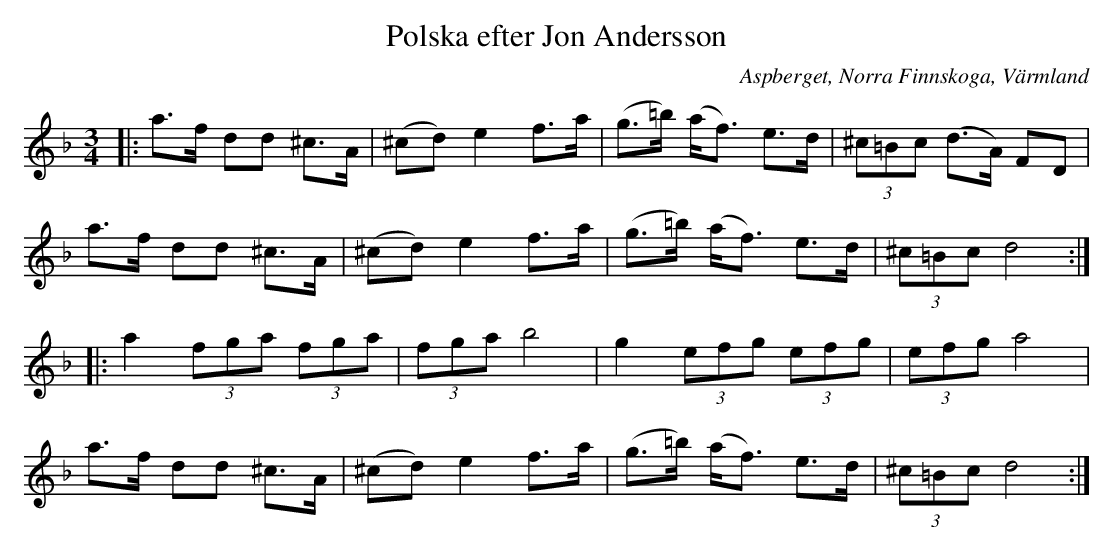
X:1
T:Polska efter Jon Andersson
O:Aspberget, Norra Finnskoga, Värmland
M:3/4
L:1/8
K:Dm
|:a3/2f/2 dd ^c3/2A/2|(^cd) e2 f3/2a/2|(g3/2=b/2) (a/2f3/2) e3/2d/2|(3^c=Bc (d3/2A/2) FD|
a3/2f/2 dd ^c3/2A/2|(^cd) e2 f3/2a/2|(g3/2=b/2) (a/2f3/2) e3/2d/2|(3^c=Bc d4:|
|:a2 (3fga (3fga|(3fga b4|g2 (3efg (3efg|(3efg a4|
a3/2f/2 dd ^c3/2A/2|(^cd) e2 f3/2a/2|(g3/2=b/2) (a/2f3/2) e3/2d/2|(3^c=Bc d4:|
